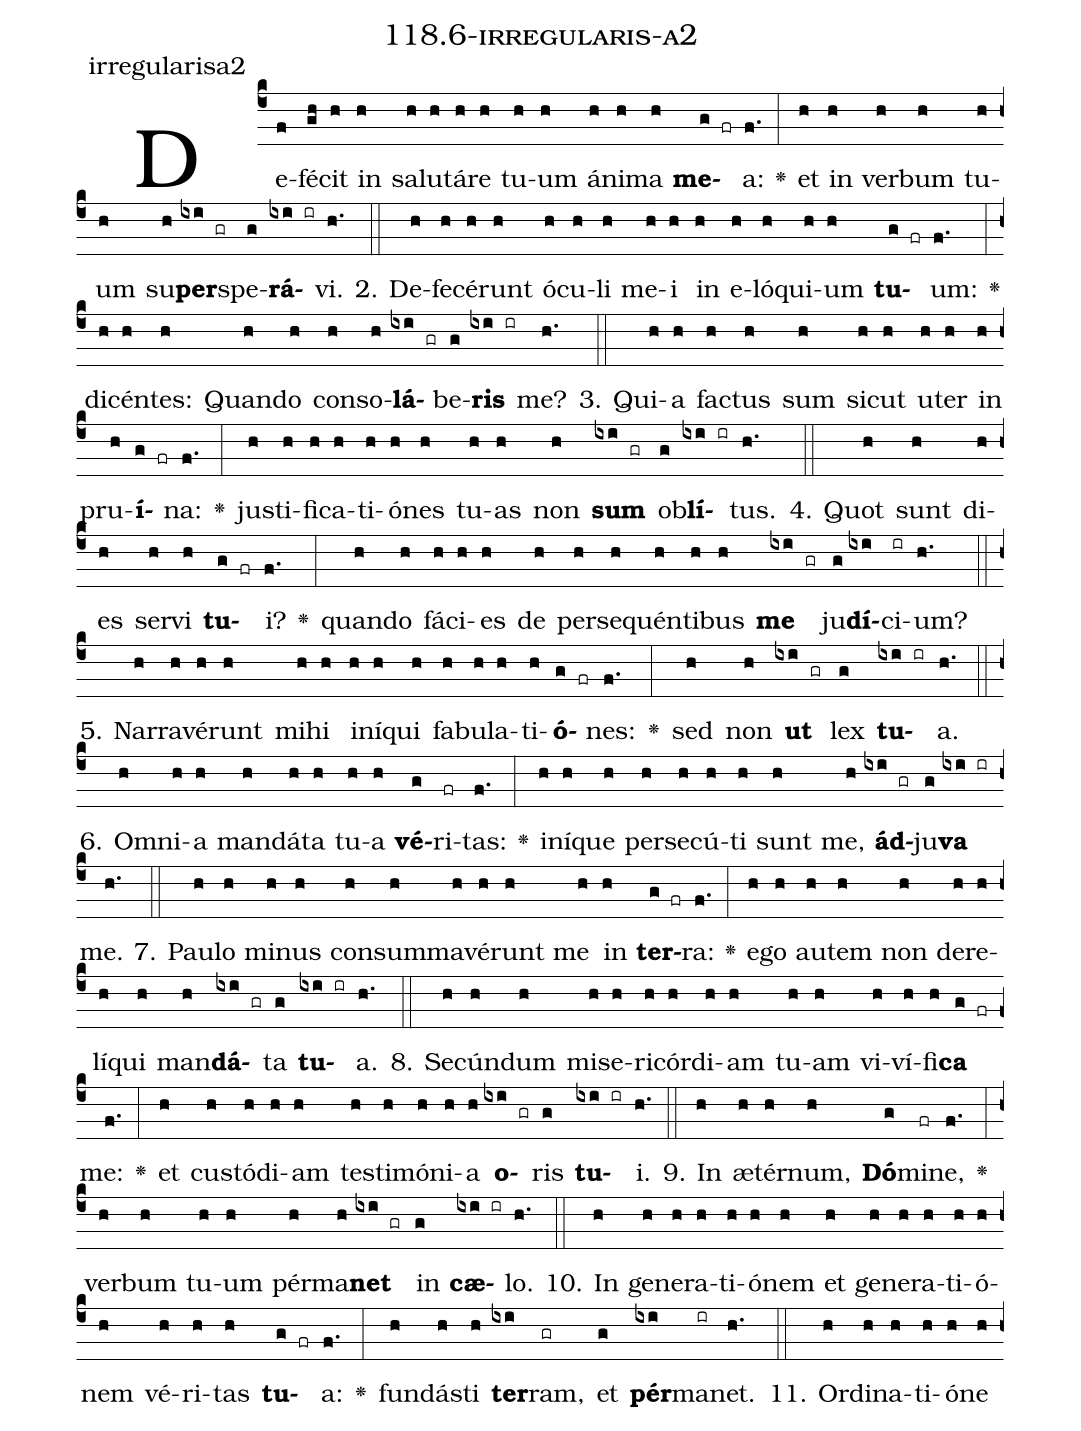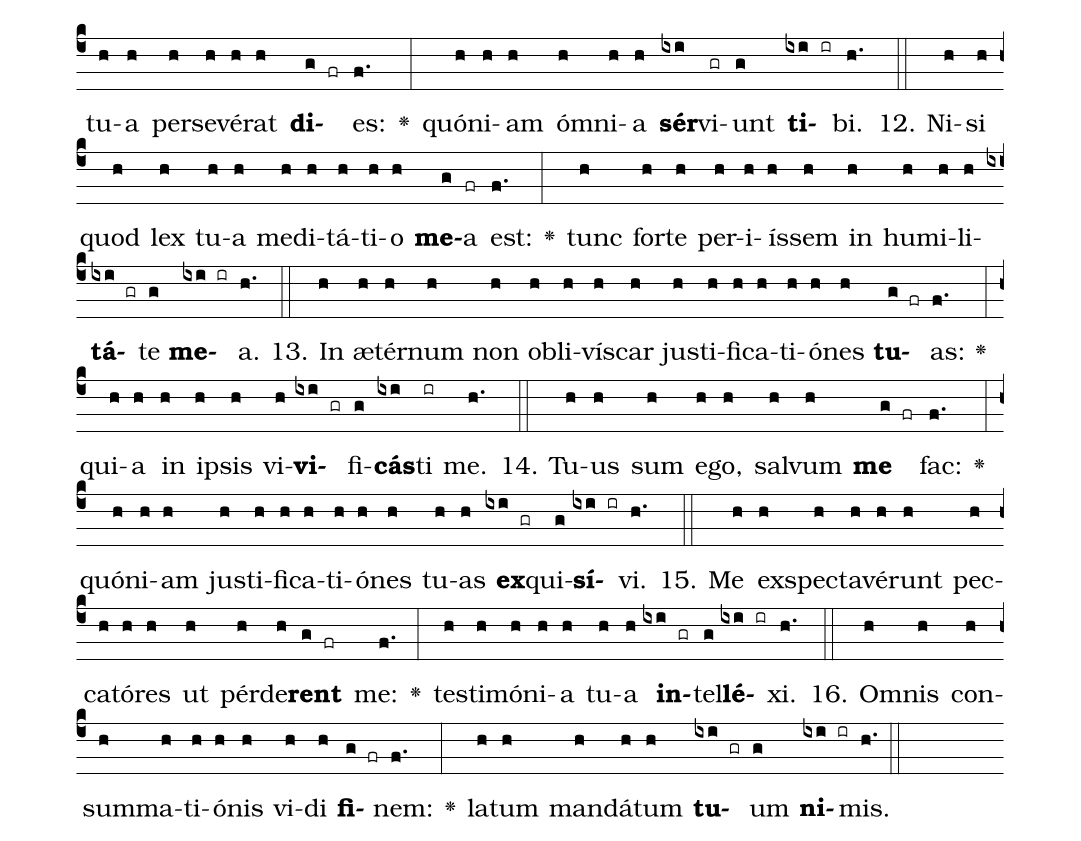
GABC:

name: 118.6-irregularis-a2;
annotation: irregularisa2;
%%
(c4)De(f)fé(gh)cit(h) in(h) sa(h)lu(h)tá(h)re(h) tu(h)um(h) á(h)ni(h)ma(h) <b>me</b>(g fr)a:(f.) <v>\greheightstar</v>(:) et(h) in(h) ver(h)bum(h) tu(h)um(h) su(h)<b>per</b>(ixi gr)spe(g)<b>rá</b>(ixi ir)vi.(h.) (::)
2. De(h)fe(h)cé(h)runt(h) ó(h)cu(h)li(h) me(h)i(h) in(h) e(h)ló(h)qui(h)um(h) <b>tu</b>(g fr)um:(f.) <v>\greheightstar</v>(:) di(h)cén(h)tes:(h) Quan(h)do(h) con(h)so(h)<b>lá</b>(ixi gr)be(g)<b>ris</b>(ixi ir) me?(h.) (::)
3. Qui(h)a(h) fac(h)tus(h) sum(h) sic(h)ut(h) u(h)ter(h) in(h) pru(h)<b>í</b>(g fr)na:(f.) <v>\greheightstar</v>(:) jus(h)ti(h)fi(h)ca(h)ti(h)ó(h)nes(h) tu(h)as(h) non(h) <b>sum</b>(ixi gr) ob(g)<b>lí</b>(ixi ir)tus.(h.) (::)
4. Quot(h) sunt(h) di(h)es(h) ser(h)vi(h) <b>tu</b>(g fr)i?(f.) <v>\greheightstar</v>(:) quan(h)do(h) fá(h)ci(h)es(h) de(h) per(h)se(h)quén(h)ti(h)bus(h) <b>me</b>(ixi gr) ju(g)<b>dí</b>(ixi)ci(ir)um?(h.) (::)
5. Nar(h)ra(h)vé(h)runt(h) mi(h)hi(h) in(h)í(h)qui(h) fa(h)bu(h)la(h)ti(h)<b>ó</b>(g fr)nes:(f.) <v>\greheightstar</v>(:) sed(h) non(h) <b>ut</b>(ixi gr) lex(g) <b>tu</b>(ixi ir)a.(h.) (::)
6. Om(h)ni(h)a(h) man(h)dá(h)ta(h) tu(h)a(h) <b>vé</b>(g)ri(fr)tas:(f.) <v>\greheightstar</v>(:) in(h)í(h)que(h) per(h)se(h)cú(h)ti(h) sunt(h) me,(h) <b>ád</b>(ixi gr)ju(g)<b>va</b>(ixi ir) me.(h.) (::)
7. Pau(h)lo(h) mi(h)nus(h) con(h)sum(h)ma(h)vé(h)runt(h) me(h) in(h) <b>ter</b>(g fr)ra:(f.) <v>\greheightstar</v>(:) e(h)go(h) au(h)tem(h) non(h) de(h)re(h)lí(h)qui(h) man(h)<b>dá</b>(ixi gr)ta(g) <b>tu</b>(ixi ir)a.(h.) (::)
8. Se(h)cún(h)dum(h) mi(h)se(h)ri(h)cór(h)di(h)am(h) tu(h)am(h) vi(h)ví(h)fi(h)<b>ca</b>(g fr) me:(f.) <v>\greheightstar</v>(:) et(h) cus(h)tó(h)di(h)am(h) tes(h)ti(h)mó(h)ni(h)a(h) <b>o</b>(ixi gr)ris(g) <b>tu</b>(ixi ir)i.(h.) (::)
9. In(h) æ(h)tér(h)num,(h) <b>Dó</b>(g)mi(fr)ne,(f.) <v>\greheightstar</v>(:) ver(h)bum(h) tu(h)um(h) pér(h)ma(h)<b>net</b>(ixi gr) in(g) <b>cæ</b>(ixi ir)lo.(h.) (::)
10. In(h) ge(h)ne(h)ra(h)ti(h)ó(h)nem(h) et(h) ge(h)ne(h)ra(h)ti(h)ó(h)nem(h) vé(h)ri(h)tas(h) <b>tu</b>(g fr)a:(f.) <v>\greheightstar</v>(:) fun(h)dás(h)ti(h) <b>ter</b>(ixi)ram,(gr) et(g) <b>pér</b>(ixi)ma(ir)net.(h.) (::)
11. Or(h)di(h)na(h)ti(h)ó(h)ne(h) tu(h)a(h) per(h)se(h)vé(h)rat(h) <b>di</b>(g fr)es:(f.) <v>\greheightstar</v>(:) quón(h)i(h)am(h) óm(h)ni(h)a(h) <b>sér</b>(ixi)vi(gr)unt(g) <b>ti</b>(ixi ir)bi.(h.) (::)
12. Ni(h)si(h) quod(h) lex(h) tu(h)a(h) me(h)di(h)tá(h)ti(h)o(h) <b>me</b>(g)a(fr) est:(f.) <v>\greheightstar</v>(:) tunc(h) for(h)te(h) per(h)i(h)ís(h)sem(h) in(h) hu(h)mi(h)li(h)<b>tá</b>(ixi gr)te(g) <b>me</b>(ixi ir)a.(h.) (::)
13. In(h) æ(h)tér(h)num(h) non(h) ob(h)li(h)vís(h)car(h) jus(h)ti(h)fi(h)ca(h)ti(h)ó(h)nes(h) <b>tu</b>(g fr)as:(f.) <v>\greheightstar</v>(:) qui(h)a(h) in(h) ip(h)sis(h) vi(h)<b>vi</b>(ixi gr)fi(g)<b>cás</b>(ixi)ti(ir) me.(h.) (::)
14. Tu(h)us(h) sum(h) e(h)go,(h) sal(h)vum(h) <b>me</b>(g fr) fac:(f.) <v>\greheightstar</v>(:) quón(h)i(h)am(h) jus(h)ti(h)fi(h)ca(h)ti(h)ó(h)nes(h) tu(h)as(h) <b>ex</b>(ixi gr)qui(g)<b>sí</b>(ixi ir)vi.(h.) (::)
15. Me(h) ex(h)spec(h)ta(h)vé(h)runt(h) pec(h)ca(h)tó(h)res(h) ut(h) pér(h)de(h)<b>rent</b>(g fr) me:(f.) <v>\greheightstar</v>(:) tes(h)ti(h)mó(h)ni(h)a(h) tu(h)a(h) <b>in</b>(ixi gr)tel(g)<b>lé</b>(ixi ir)xi.(h.) (::)
16. Om(h)nis(h) con(h)sum(h)ma(h)ti(h)ó(h)nis(h) vi(h)di(h) <b>fi</b>(g fr)nem:(f.) <v>\greheightstar</v>(:) la(h)tum(h) man(h)dá(h)tum(h) <b>tu</b>(ixi gr)um(g) <b>ni</b>(ixi ir)mis.(h.) (::)
